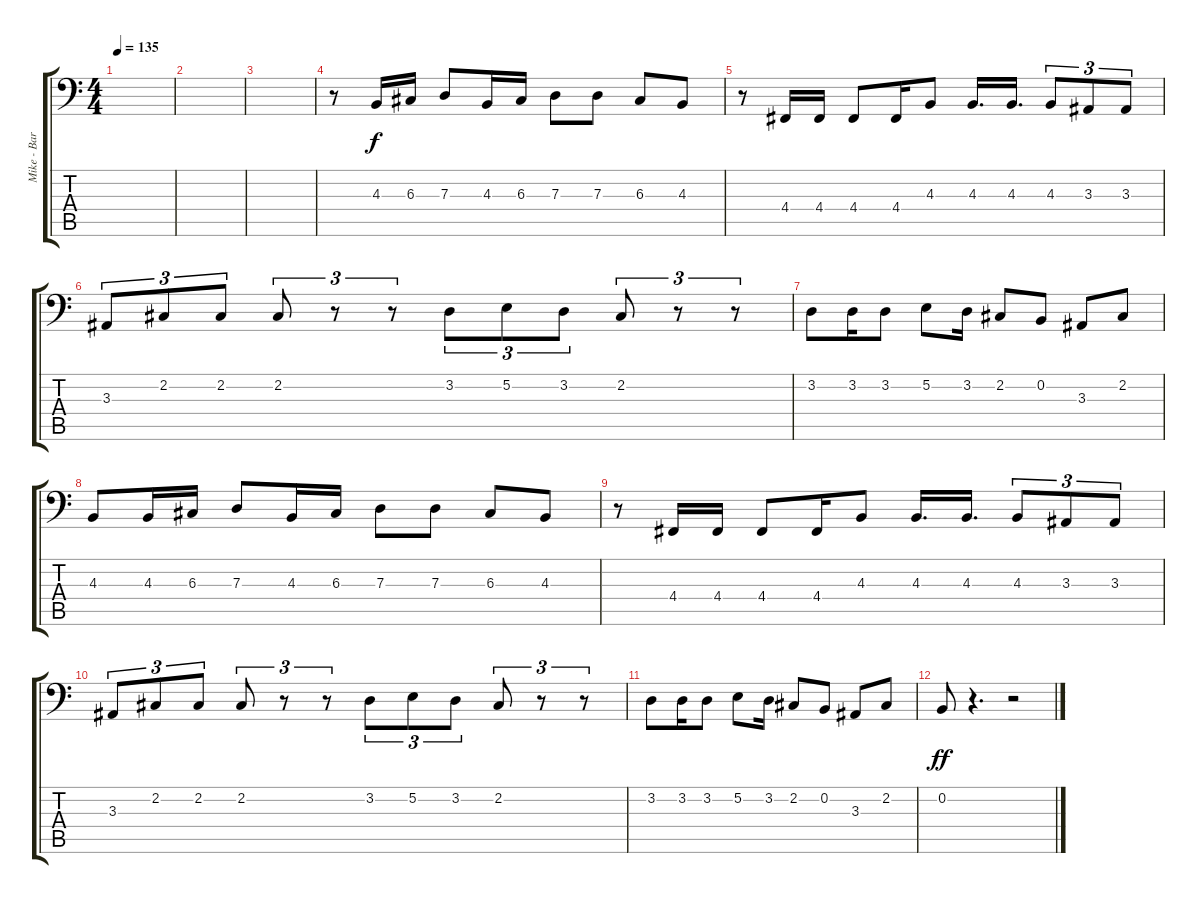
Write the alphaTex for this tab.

\track ("Mike - Bari" "Mike - Bar") {instrument baritonesax}
\staff {score tabs}
\tuning (E3 B2 G2 D2 A1 E1) {hide}
\ts (4 4)
\tempo 135
\clef f4
\ks c
|
|
|
r.8 4.3.16 6.3.16 7.3.8 4.3.16 6.3.16 7.3.8 7.3.8 6.3.8 4.3.8 |
r.8 4.4.16 4.4.16 4.4.8 4.4.16 4.3.8 4.3.16{d} 4.3.16{d} 4.3.8{tu (3 2)} 3.3.8{tu (3 2)} 3.3.8{tu (3 2)} |
3.3.8{tu (3 2)} 2.2.8{tu (3 2)} 2.2.8{tu (3 2)} 2.2.8{tu (3 2)} r.8{tu (3 2)} r.8{tu (3 2)} 3.2.8{tu (3 2)} 5.2.8{tu (3 2)} 3.2.8{tu (3 2)} 2.2.8{tu (3 2)} r.8{tu (3 2)} r.8{tu (3 2)} |
3.2.8 3.2.16 3.2.8 5.2.8 3.2.16 2.2.8 0.2.8 3.3.8 2.2.8 |
4.3.8 4.3.16 6.3.16 7.3.8 4.3.16 6.3.16 7.3.8 7.3.8 6.3.8 4.3.8 |
r.8 4.4.16 4.4.16 4.4.8 4.4.16 4.3.8 4.3.16{d} 4.3.16{d} 4.3.8{tu (3 2)} 3.3.8{tu (3 2)} 3.3.8{tu (3 2)} |
3.3.8{tu (3 2)} 2.2.8{tu (3 2)} 2.2.8{tu (3 2)} 2.2.8{tu (3 2)} r.8{tu (3 2)} r.8{tu (3 2)} 3.2.8{tu (3 2)} 5.2.8{tu (3 2)} 3.2.8{tu (3 2)} 2.2.8{tu (3 2)} r.8{tu (3 2)} r.8{tu (3 2)} |
3.2.8 3.2.16 3.2.8 5.2.8 3.2.16 2.2.8 0.2.8 3.3.8 2.2.8 |
0.2.8{dy ff} r.4{d} r.2
